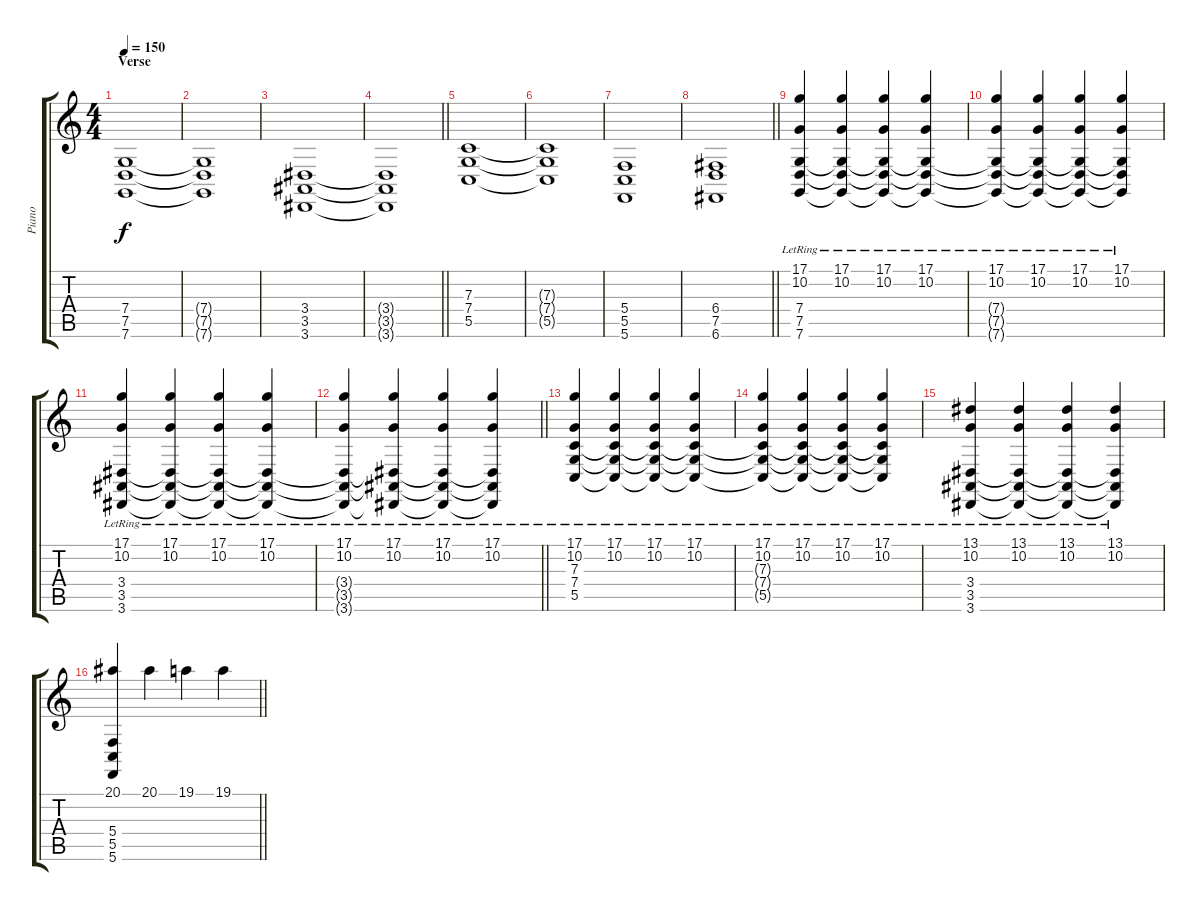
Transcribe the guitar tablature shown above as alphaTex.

\track ("Piano" "Piano") {instrument acousticgrandpiano}
\staff {score tabs}
\tuning (D4 A3 F3 C3 G2 C2) {hide}
\ts (4 4)
\section ("" "Verse")
\tempo 150
\clef g2
\ks c
(7.4 7.5 7.6).1{dy f} |
(7.4{t} 7.5{t} 7.6{t}).1 |
(3.4 3.5 3.6).1 |
\barLineRight lightlight
(3.4{t} 3.5{t} 3.6{t}).1 |
(7.3 7.4 5.5).1 |
(7.3{t} 7.4{t} 5.5{t}).1 |
(5.4 5.5 5.6).1 |
\barLineRight lightlight
(6.4 7.5 6.6).1 |
(17.1{lr} 10.2{lr} 7.4{lr} 7.5{lr} 7.6{lr}).4 (17.1{lr} 10.2{lr} 7.4{t} 7.5{t} 7.6{t}).4 (17.1{lr} 10.2{lr} 7.4{t} 7.5{t} 7.6{t}).4 (17.1{lr} 10.2{lr} 7.4{t} 7.5{t} 7.6{t}).4 |
(17.1{lr} 10.2{lr} 7.4{t} 7.5{t} 7.6{t}).4 (17.1{lr} 10.2{lr} 7.4{t} 7.5{t} 7.6{t}).4 (17.1{lr} 10.2{lr} 7.4{t} 7.5{t} 7.6{t}).4 (17.1{lr} 10.2{lr} 7.4{t} 7.5{t} 7.6{t}).4 |
(17.1{lr} 10.2{lr} 3.4 3.5 3.6).4 (17.1{lr} 10.2{lr} 3.4{t} 3.5{t} 3.6{t}).4 (17.1{lr} 10.2{lr} 3.4{t} 3.5{t} 3.6{t}).4 (17.1{lr} 10.2{lr} 3.4{t} 3.5{t} 3.6{t}).4 |
\barLineRight lightlight
(17.1{lr} 10.2{lr} 3.4{t} 3.5{t} 3.6{t}).4 (17.1{lr} 10.2{lr} 3.4{t} 3.5{t} 3.6{t}).4 (17.1{lr} 10.2{lr} 3.4{t} 3.5{t} 3.6{t}).4 (17.1{lr} 10.2{lr} 3.4{t} 3.5{t} 3.6{t}).4 |
(17.1{lr} 10.2{lr} 7.3 7.4 5.5).4 (17.1{lr} 10.2{lr} 7.3{t} 7.4{t} 5.5{t}).4 (17.1{lr} 10.2{lr} 7.3{t} 7.4{t} 5.5{t}).4 (17.1{lr} 10.2{lr} 7.3{t} 7.4{t} 5.5{t}).4 |
(17.1{lr} 10.2{lr} 7.3{t} 7.4{t} 5.5{t}).4 (17.1{lr} 10.2{lr} 7.3{t} 7.4{t} 5.5{t}).4 (17.1{lr} 10.2{lr} 7.3{t} 7.4{t} 5.5{t}).4 (17.1{lr} 10.2{lr} 7.3{t} 7.4{t} 5.5{t}).4 |
(13.1{lr} 10.2{lr} 3.4{lr} 3.5{lr} 3.6{lr}).4 (13.1{lr} 10.2{lr} 3.4{t} 3.5{t} 3.6{t}).4 (13.1{lr} 10.2{lr} 3.4{t} 3.5{t} 3.6{t}).4 (13.1{lr} 10.2{lr} 3.4{t} 3.5{t} 3.6{t}).4 |
\barLineRight lightlight
(20.1 5.4 5.5 5.6).4 20.1.4 19.1.4 19.1.4
